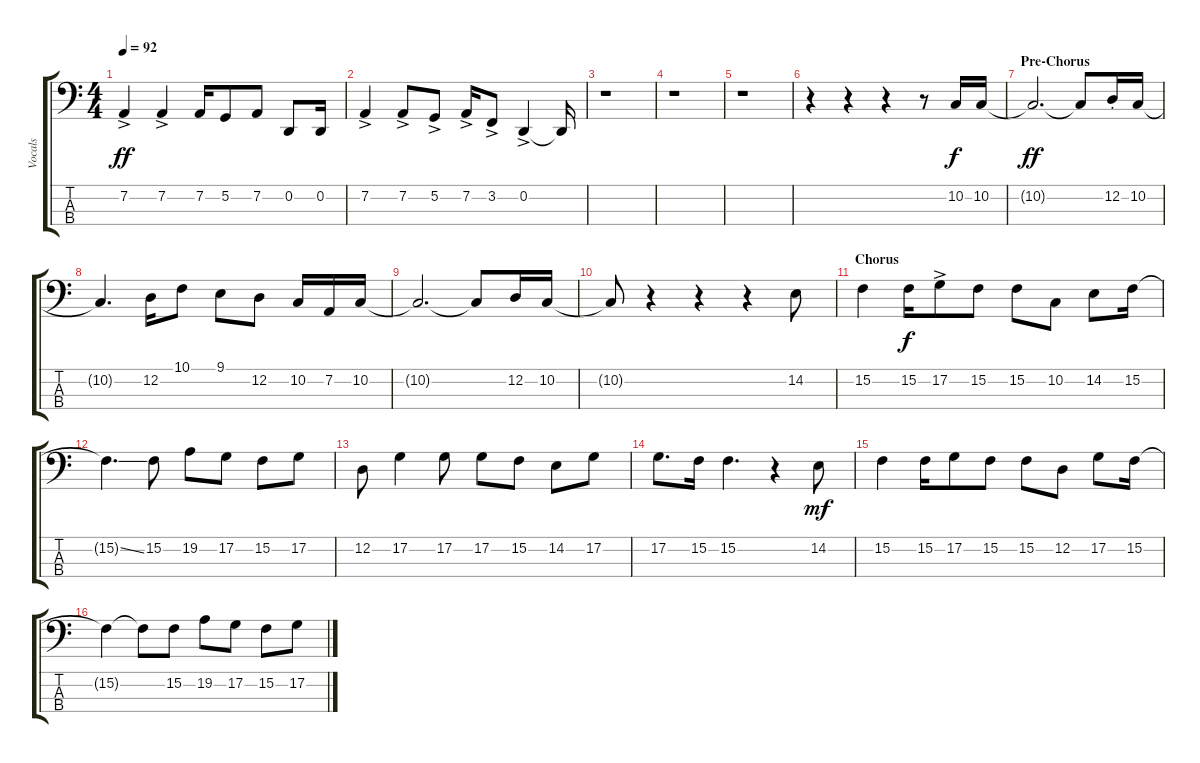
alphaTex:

\track ("Vocals" "Vocals") {instrument brightacousticpiano}
\staff {score tabs}
\tuning (G2 D2 A1 E1) {hide}
\ts (4 4)
\tempo 92
\clef f4
\ks c
7.2{ac}.4{dy ff} 7.2{ac}.4 7.2.16 5.2.8 7.2.8 0.2.8 0.2.16 |
7.2{ac}.4 7.2{ac}.8 5.2{ac}.8 7.2{ac}.16 3.2{ac}.8 0.2{ac}.4 0.2{t}.16 |
r.1 |
r.1 |
r.1 |
r.4 r.4 r.4 r.8 10.2.16{dy f} 10.2.16 |
\section ("" "Pre-Chorus")
10.2{t}.2{d dy ff} 10.2{t}.8 12.2{st}.16 10.2.16 |
10.2{t}.4{d} 12.2.16 10.1.8 9.1.8 12.2.8 10.2.16 7.2.16 10.2.16 |
10.2{t}.2{d} 10.2{t}.8 12.2.16 10.2.16 |
10.2{t}.8 r.4 r.4 r.4 14.2.8 |
\section ("" "Chorus")
15.2.4 15.2.16{dy f} 17.2{ac}.8 15.2.8 15.2.8 10.2.8 14.2.8 15.2.16 |
15.2{ss t}.4{d} 15.2.8 19.2.8 17.2.8 15.2.8 17.2.8 |
12.2.8 17.2.4 17.2.8 17.2.8 15.2.8 14.2.8 17.2.8 |
17.2.8{d} 15.2.16 15.2.4{d} r.4 14.2.8{dy mf} |
15.2.4 15.2.16 17.2.8 15.2.8 15.2.8 12.2.8 17.2.8 15.2.16 |
15.2{t}.4 15.2{t}.8 15.2.8 19.2.8 17.2.8 15.2.8 17.2.8
